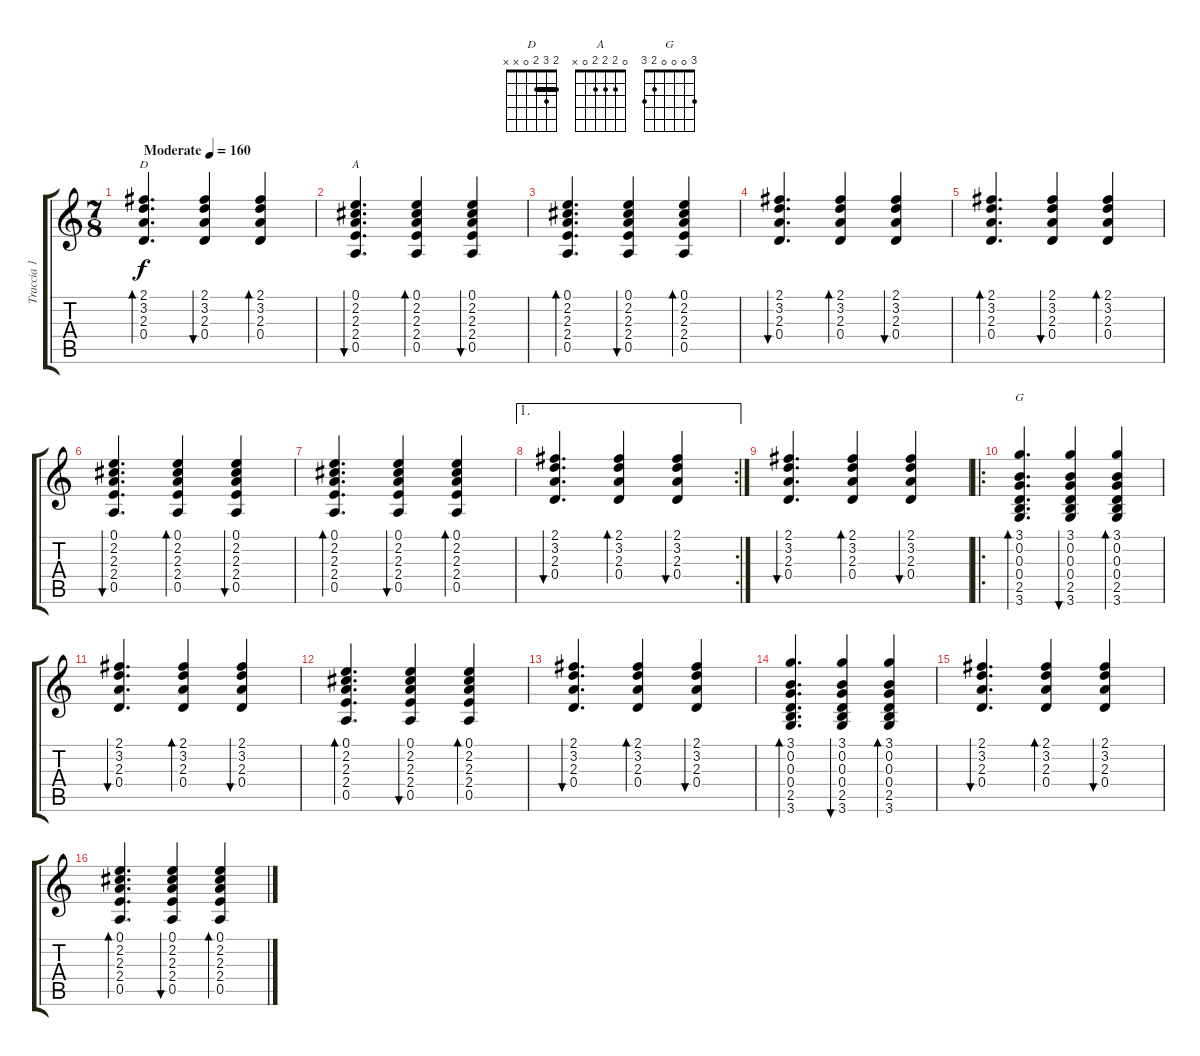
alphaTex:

\track ("Traccia 1" "Traccia 1") {instrument acousticguitarsteel}
\staff {score tabs}
\tuning (E4 B3 G3 D3 A2 E2) {hide}
\chord ("D" 2 3 2 0 x x) {barre 2}
\chord ("A" 0 2 2 2 0 x)
\chord ("G" 3 0 0 0 2 3)
\ts (7 8)
\tempo (160 "Moderate")
\clef g2
\ks c
(2.1 3.2 2.3 0.4).4{d bd 60 ch "D" dy f instrument acousticguitarsteel} (2.1 3.2 2.3 0.4).4{bu 60} (2.1 3.2 2.3 0.4).4{bd 60} |
(0.1 2.2 2.3 2.4 0.5).4{d bu 60 ch "A"} (0.1 2.2 2.3 2.4 0.5).4{bd 60} (0.1 2.2 2.3 2.4 0.5).4{bu 60} |
(0.1 2.2 2.3 2.4 0.5).4{d bd 60} (0.1 2.2 2.3 2.4 0.5).4{bu 60} (0.1 2.2 2.3 2.4 0.5).4{bd 60} |
(2.1 3.2 2.3 0.4).4{d bu 60} (2.1 3.2 2.3 0.4).4{bd 60} (2.1 3.2 2.3 0.4).4{bu 60} |
(2.1 3.2 2.3 0.4).4{d bd 60} (2.1 3.2 2.3 0.4).4{bu 60} (2.1 3.2 2.3 0.4).4{bd 60} |
(0.1 2.2 2.3 2.4 0.5).4{d bu 60} (0.1 2.2 2.3 2.4 0.5).4{bd 60} (0.1 2.2 2.3 2.4 0.5).4{bu 60} |
(0.1 2.2 2.3 2.4 0.5).4{d bd 60} (0.1 2.2 2.3 2.4 0.5).4{bu 60} (0.1 2.2 2.3 2.4 0.5).4{bd 60} |
\ae 1
\rc 2
(2.1 3.2 2.3 0.4).4{d bu 60} (2.1 3.2 2.3 0.4).4{bd 60} (2.1 3.2 2.3 0.4).4{bu 60} |
(2.1 3.2 2.3 0.4).4{d bu 60} (2.1 3.2 2.3 0.4).4{bd 60} (2.1 3.2 2.3 0.4).4{bu 60} |
\ro
(3.1 0.2 0.3 0.4 2.5 3.6).4{d bd 60 ch "G"} (3.1 0.2 0.3 0.4 2.5 3.6).4{bu 60} (3.1 0.2 0.3 0.4 2.5 3.6).4{bd 60} |
(2.1 3.2 2.3 0.4).4{d bu 60} (2.1 3.2 2.3 0.4).4{bd 60} (2.1 3.2 2.3 0.4).4{bu 60} |
(0.1 2.2 2.3 2.4 0.5).4{d bd 60} (0.1 2.2 2.3 2.4 0.5).4{bu 60} (0.1 2.2 2.3 2.4 0.5).4{bd 60} |
(2.1 3.2 2.3 0.4).4{d bu 60} (2.1 3.2 2.3 0.4).4{bd 60} (2.1 3.2 2.3 0.4).4{bu 60} |
(3.1 0.2 0.3 0.4 2.5 3.6).4{d bd 60} (3.1 0.2 0.3 0.4 2.5 3.6).4{bu 60} (3.1 0.2 0.3 0.4 2.5 3.6).4{bd 60} |
(2.1 3.2 2.3 0.4).4{d bu 60} (2.1 3.2 2.3 0.4).4{bd 60} (2.1 3.2 2.3 0.4).4{bu 60} |
(0.1 2.2 2.3 2.4 0.5).4{d bd 60} (0.1 2.2 2.3 2.4 0.5).4{bu 60} (0.1 2.2 2.3 2.4 0.5).4{bd 60}
